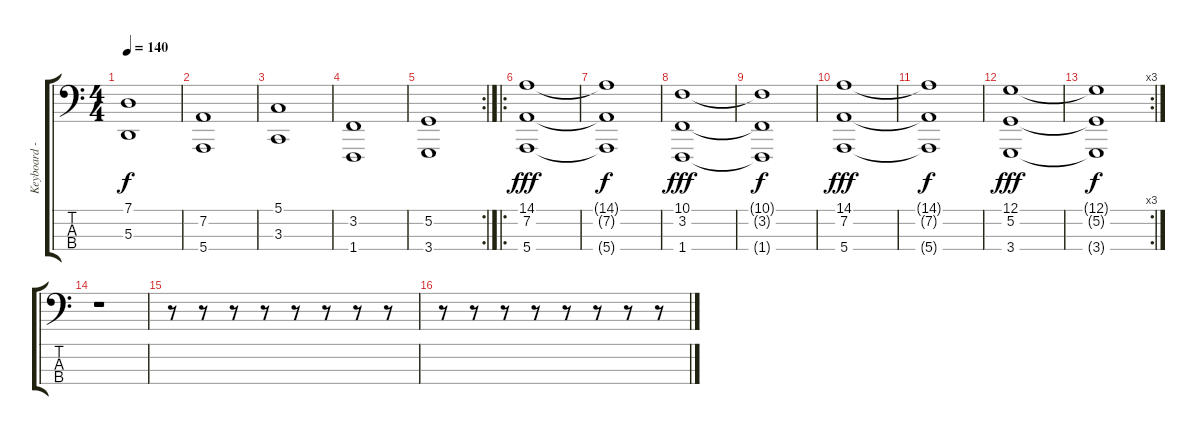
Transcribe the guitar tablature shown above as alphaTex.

\track ("Keyboard - Rock Organ(bass)" "Keyboard -") {instrument rockorgan}
\staff {score tabs}
\tuning (G2 D2 A1 E1) {hide}
\ts (4 4)
\tempo 140
\clef f4
\ks c
(7.1 5.3).1{dy f} |
(7.2 5.4).1 |
(5.1 3.3).1 |
(3.2 1.4).1 |
\rc 2
(5.2 3.4).1 |
\ro
(14.1 7.2 5.4).1{dy fff} |
(14.1{t} 7.2{t} 5.4{t}).1{dy f} |
(10.1 3.2 1.4).1{dy fff} |
(10.1{t} 3.2{t} 1.4{t}).1{dy f} |
(14.1 7.2 5.4).1{dy fff} |
(14.1{t} 7.2{t} 5.4{t}).1{dy f} |
(12.1 5.2 3.4).1{dy fff} |
\rc 3
(12.1{t} 5.2{t} 3.4{t}).1{dy f} |
r.1 |
r.8 r.8 r.8 r.8 r.8 r.8 r.8 r.8 |
r.8 r.8 r.8 r.8 r.8 r.8 r.8 r.8
